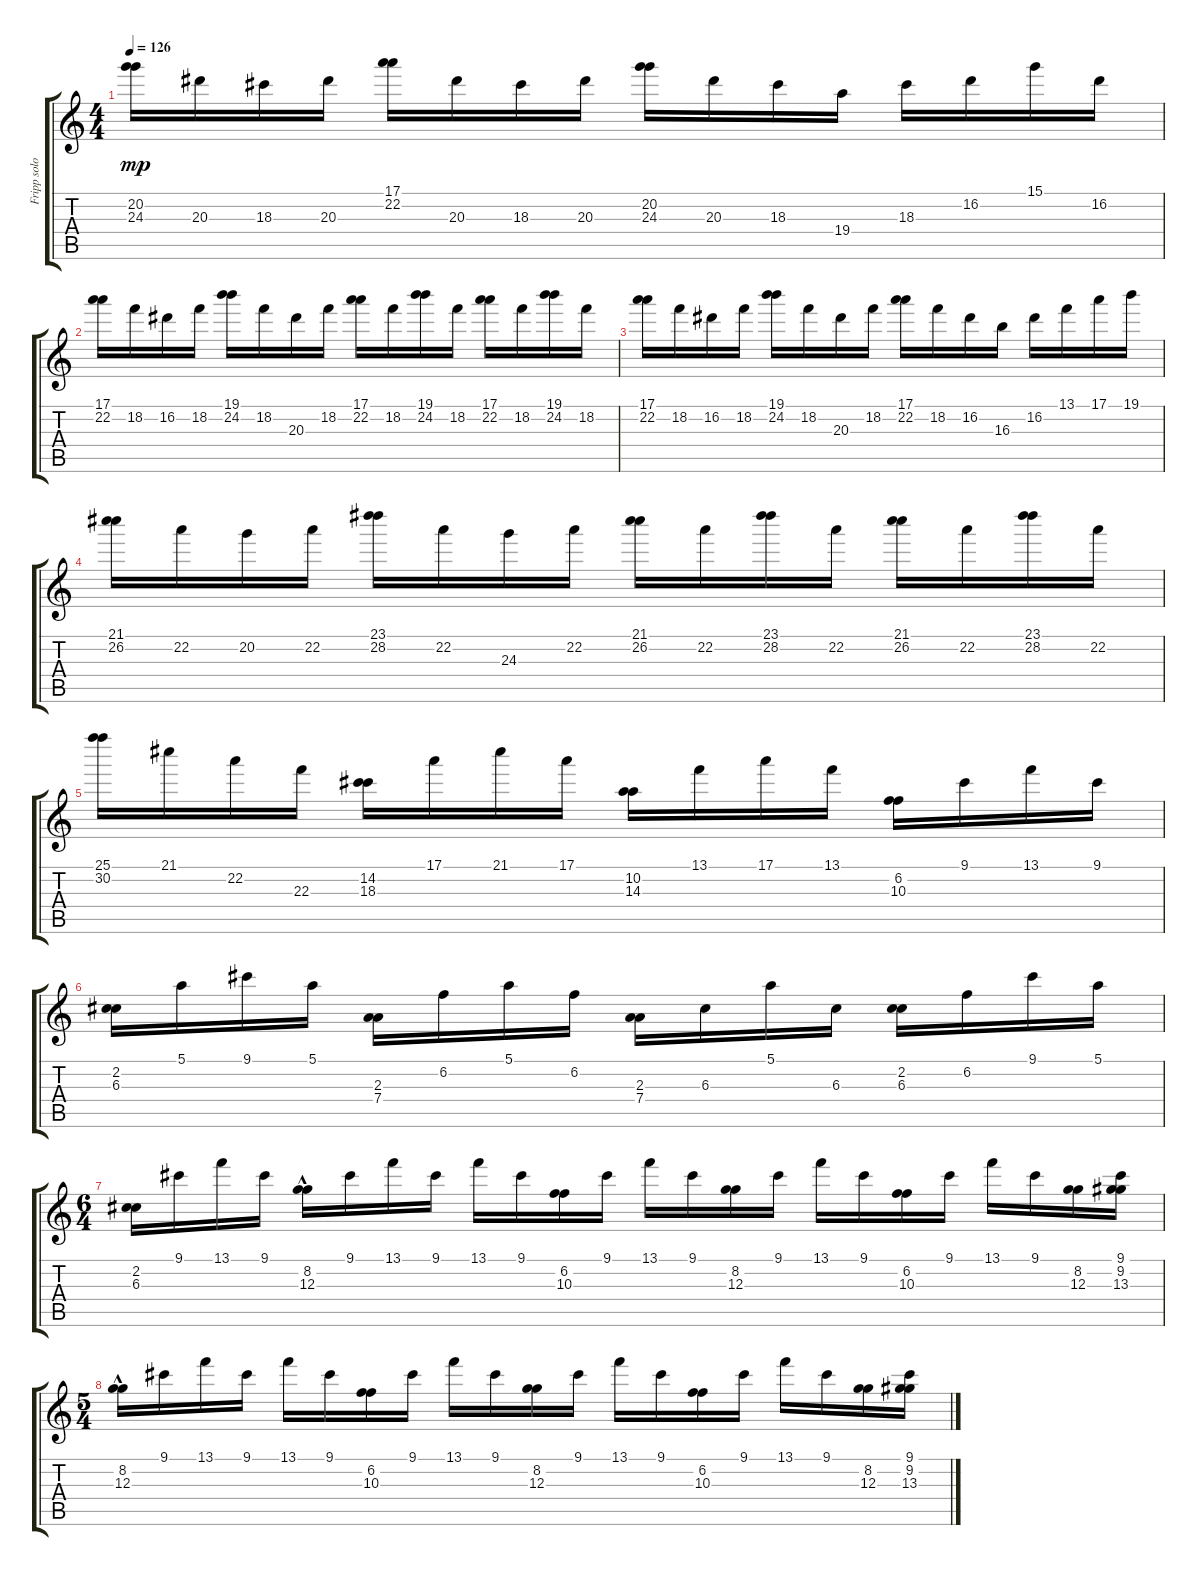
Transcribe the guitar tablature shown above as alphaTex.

\track ("Fripp solo" "Fripp solo") {instrument acousticguitarsteel}
\staff {score tabs}
\tuning (E4 B3 G3 D3 A2 E2) {hide}
\ts (4 4)
\tempo 126
\clef g2
\ks c
(20.2 24.3).16{dy mp} 20.3.16 18.3.16 20.3.16 (17.1 22.2).16 20.3.16 18.3.16 20.3.16 (20.2 24.3).16 20.3.16 18.3.16 19.4.16 18.3.16 16.2.16 15.1.16 16.2.16 |
(17.1 22.2).16 18.2.16 16.2.16 18.2.16 (19.1 24.2).16 18.2.16 20.3.16 18.2.16 (17.1 22.2).16 18.2.16 (19.1 24.2).16 18.2.16 (17.1 22.2).16 18.2.16 (19.1 24.2).16 18.2.16 |
(17.1 22.2).16 18.2.16 16.2.16 18.2.16 (19.1 24.2).16 18.2.16 20.3.16 18.2.16 (17.1 22.2).16 18.2.16 16.2.16 16.3.16 16.2.16 13.1.16 17.1.16 19.1.16 |
(21.1 26.2).16 22.2.16 20.2.16 22.2.16 (23.1 28.2).16 22.2.16 24.3.16 22.2.16 (21.1 26.2).16 22.2.16 (23.1 28.2).16 22.2.16 (21.1 26.2).16 22.2.16 (23.1 28.2).16 22.2.16 |
(25.1 30.2).16 21.1.16 22.2.16 22.3.16 (14.2 18.3).16 17.1.16 21.1.16 17.1.16 (10.2 14.3).16 13.1.16 17.1.16 13.1.16 (6.2 10.3).16 9.1.16 13.1.16 9.1.16 |
(2.2 6.3).16 5.1.16 9.1.16 5.1.16 (2.3 7.4).16 6.2.16 5.1.16 6.2.16 (2.3 7.4).16 6.3.16 5.1.16 6.3.16 (2.2 6.3).16 6.2.16 9.1.16 5.1.16 |
\ts (6 4)
(2.2 6.3).16 9.1.16 13.1.16 9.1.16 (8.2{hac} 12.3{hac}).16 9.1.16 13.1.16 9.1.16 13.1.16 9.1.16 (6.2 10.3).16 9.1.16 13.1.16 9.1.16 (8.2 12.3).16 9.1.16 13.1.16 9.1.16 (6.2 10.3).16 9.1.16 13.1.16 9.1.16 (8.2 12.3).16 (9.1 9.2 13.3).16 |
\ts (5 4)
(8.2{hac} 12.3{hac}).16 9.1.16 13.1.16 9.1.16 13.1.16 9.1.16 (6.2 10.3).16 9.1.16 13.1.16 9.1.16 (8.2 12.3).16 9.1.16 13.1.16 9.1.16 (6.2 10.3).16 9.1.16 13.1.16 9.1.16 (8.2 12.3).16 (9.1 9.2 13.3).16
